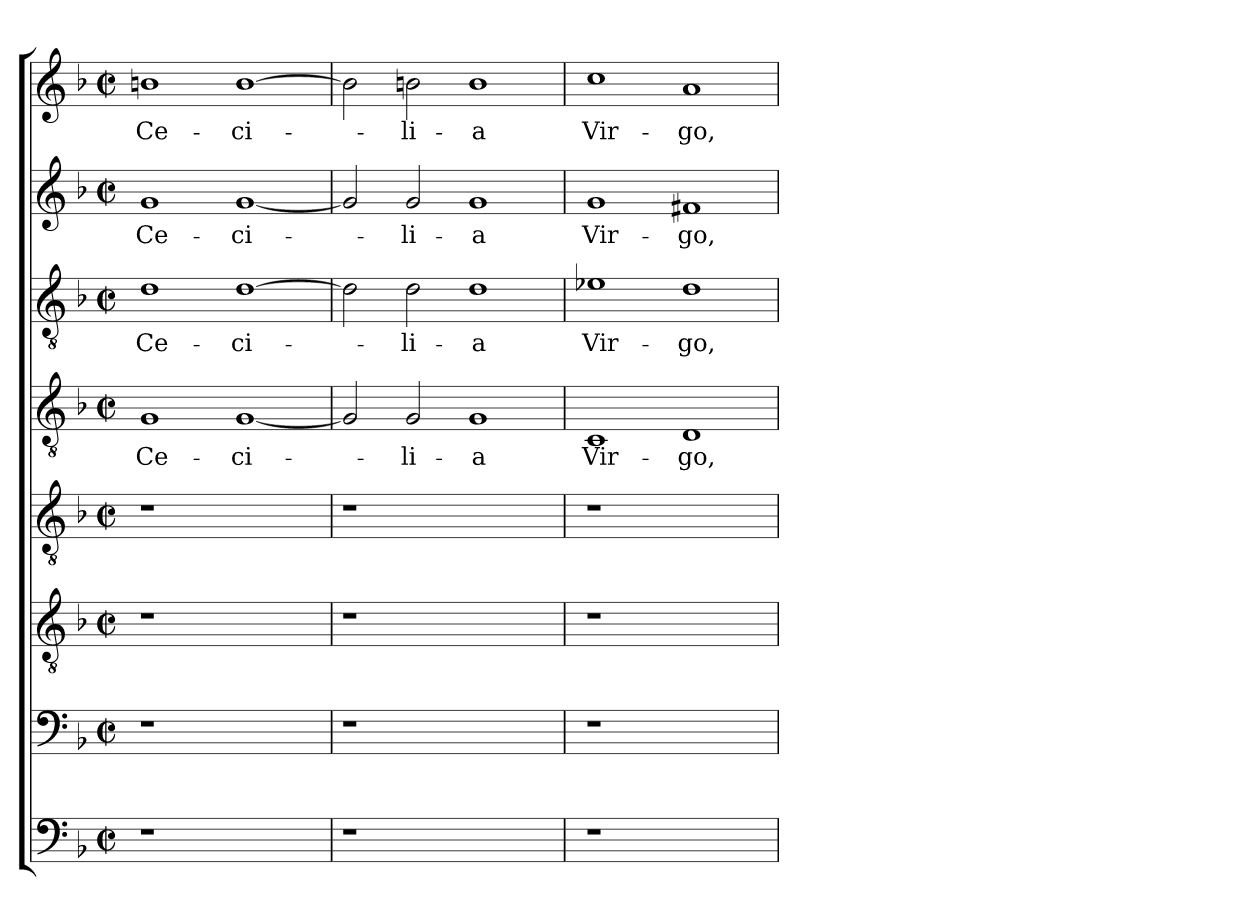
**kern	**kern	**kern	**kern	**kern	**text	**kern	**text	**kern	**text	**kern	**text
*part8	*part7	*part6	*part5	*part4	*part4	*part3	*part3	*part2	*part2	*part1	*part1
*staff8	*staff7	*staff6	*staff5	*staff4	*staff4	*staff3	*staff3	*staff2	*staff2	*staff1	*staff1
*clefF4	*clefF4	*clefGv2	*clefGv2	*clefGv2	*	*clefGv2	*	*clefG2	*	*clefG2	*
*k[b-]	*k[b-]	*k[b-]	*k[b-]	*k[b-]	*	*k[b-]	*	*k[b-]	*	*k[b-]	*
*F:	*F:	*F:	*F:	*F:	*	*F:	*	*F:	*	*F:	*
*M2/2	*M2/2	*M2/2	*M2/2	*M2/2	*	*M2/2	*	*M2/2	*	*M2/2	*
*met(c|)	*met(c|)	*met(c|)	*met(c|)	*met(c|)	*	*met(c|)	*	*met(c|)	*	*met(c|)	*
=1	=1	=1	=1	=1	=1	=1	=1	=1	=1	=1	=1
!	!	!	!	!	!LO:LY:b	!	!LO:LY:b	!	!LO:LY:b	!	!LO:LY:b
1r	1r	1r	1r	1G	Ce-	1d	Ce-	1g	Ce-	1bn	Ce-
!	!	!	!	!	!LO:LY:b	!	!LO:LY:b	!	!LO:LY:b	!	!LO:LY:b
1ryy	1ryy	1ryy	1ryy	[1G	-ci-	[1d	-ci-	[1g	-ci-	[1b	-ci-
=2	=2	=2	=2	=2	=2	=2	=2	=2	=2	=2	=2
1r	1r	1r	1r	2G/]	.	2d\]	.	2g/]	.	2b\]	.
!	!	!	!	!	!LO:LY:b	!	!LO:LY:b	!	!LO:LY:b	!	!LO:LY:b
.	.	.	.	2G/	-li-	2d\	-li-	2g/	-li-	2bn\	-li-
!	!	!	!	!	!LO:LY:b	!	!LO:LY:b	!	!LO:LY:b	!	!LO:LY:b
1ryy	1ryy	1ryy	1ryy	1G	-a	1d	-a	1g	-a	1b	-a
=3	=3	=3	=3	=3	=3	=3	=3	=3	=3	=3	=3
!	!	!	!	!	!LO:LY:b	!	!LO:LY:b	!	!LO:LY:b	!	!LO:LY:b
1r	1r	1r	1r	1C	Vir-	1e-X	Vir-	1g	Vir-	1cc	Vir-
!	!	!	!	!	!LO:LY:b	!	!LO:LY:b	!	!LO:LY:b	!	!LO:LY:b
1ryy	1ryy	1ryy	1ryy	1D	-go,	1d	-go,	1f#X	-go,	1a	-go,
=	=	=	=	=	=	=	=	=	=	=	=
*-	*-	*-	*-	*-	*-	*-	*-	*-	*-	*-	*-
